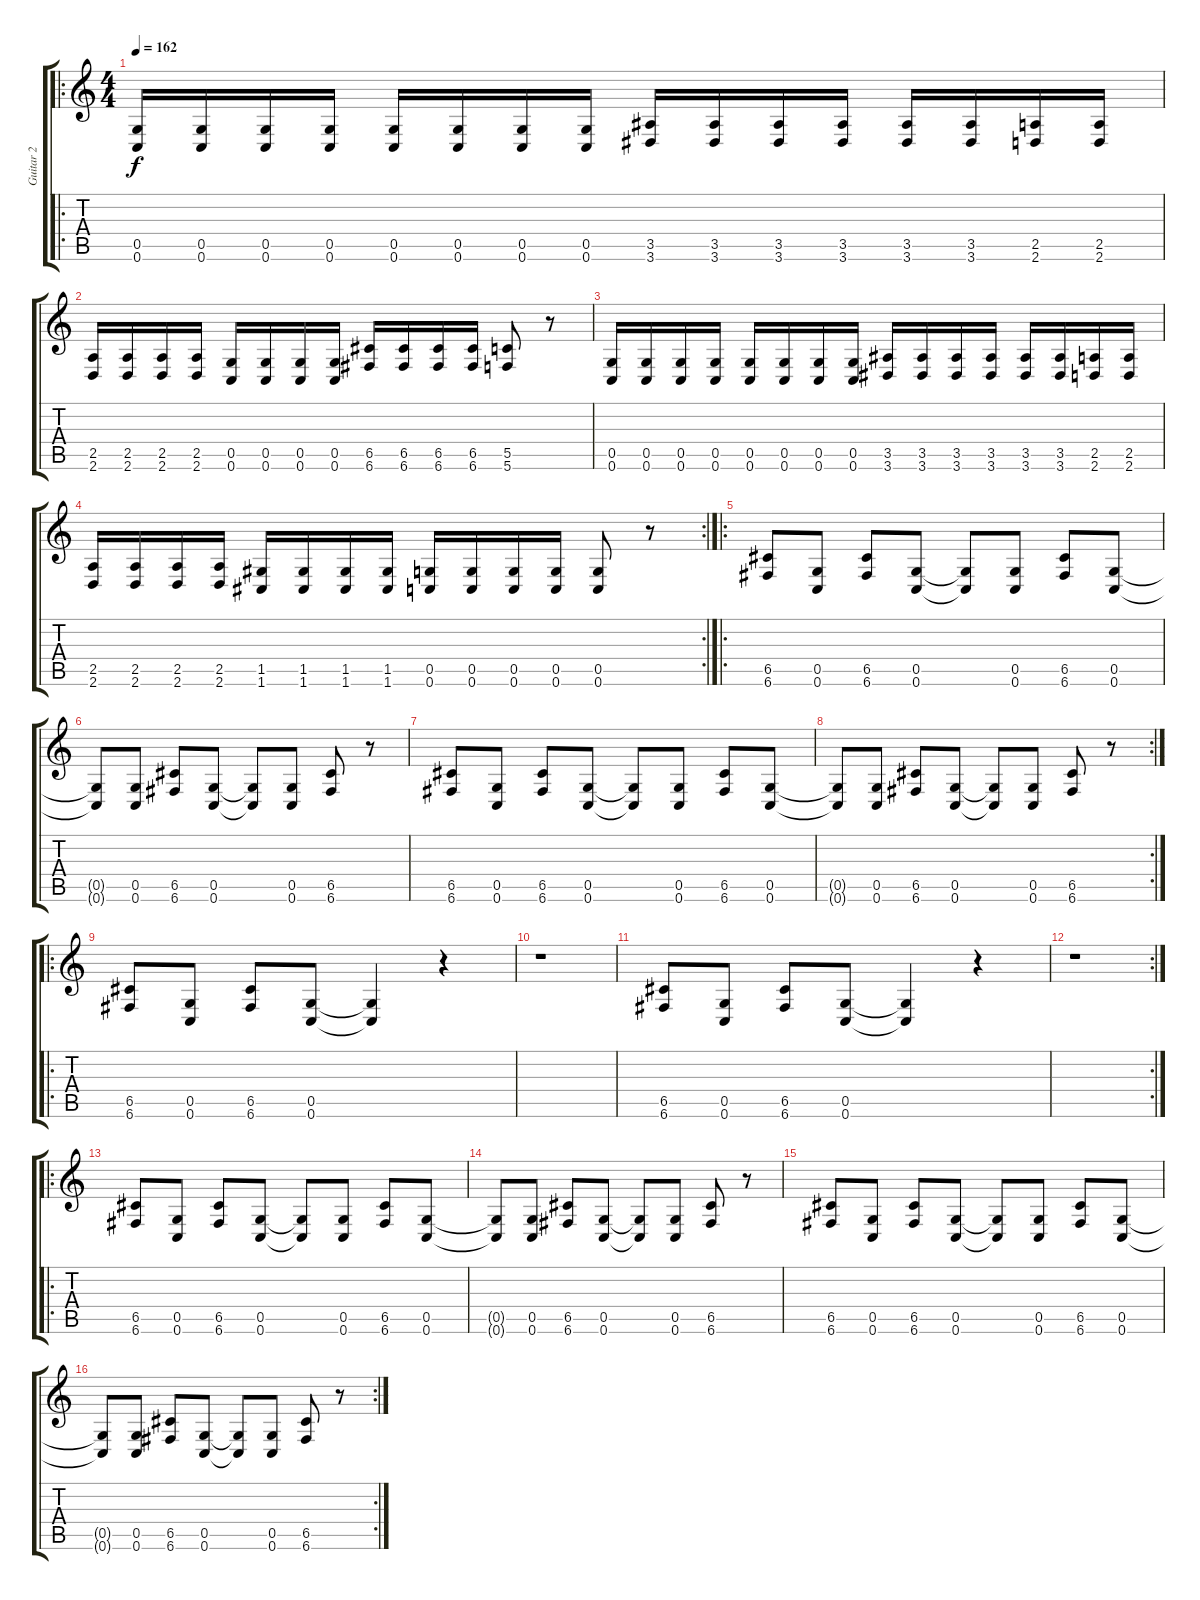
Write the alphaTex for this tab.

\track ("Guitar 2" "Guitar 2") {instrument distortionguitar}
\staff {score tabs}
\tuning (D4 A3 F3 C3 G2 C2) {hide}
\ro
\ts (4 4)
\tempo 162
\clef g2
\ks c
(0.5 0.6).16{dy f instrument distortionguitar} (0.5 0.6).16 (0.5 0.6).16 (0.5 0.6).16 (0.5 0.6).16 (0.5 0.6).16 (0.5 0.6).16 (0.5 0.6).16 (3.5 3.6).16 (3.5 3.6).16 (3.5 3.6).16 (3.5 3.6).16 (3.5 3.6).16 (3.5 3.6).16 (2.5 2.6).16 (2.5 2.6).16 |
(2.5 2.6).16 (2.5 2.6).16 (2.5 2.6).16 (2.5 2.6).16 (0.5 0.6).16 (0.5 0.6).16 (0.5 0.6).16 (0.5 0.6).16 (6.5 6.6).16 (6.5 6.6).16 (6.5 6.6).16 (6.5 6.6).16 (5.5 5.6).8 r.8 |
(0.5 0.6).16 (0.5 0.6).16 (0.5 0.6).16 (0.5 0.6).16 (0.5 0.6).16 (0.5 0.6).16 (0.5 0.6).16 (0.5 0.6).16 (3.5 3.6).16 (3.5 3.6).16 (3.5 3.6).16 (3.5 3.6).16 (3.5 3.6).16 (3.5 3.6).16 (2.5 2.6).16 (2.5 2.6).16 |
\rc 2
(2.5 2.6).16 (2.5 2.6).16 (2.5 2.6).16 (2.5 2.6).16 (1.5 1.6).16 (1.5 1.6).16 (1.5 1.6).16 (1.5 1.6).16 (0.5 0.6).16 (0.5 0.6).16 (0.5 0.6).16 (0.5 0.6).16 (0.5 0.6).8 r.8 |
\ro
(6.5 6.6).8 (0.5 0.6).8 (6.5 6.6).8 (0.5 0.6).8 (0.5{t} 0.6{t}).8 (0.5 0.6).8 (6.5 6.6).8 (0.5 0.6).8 |
(0.5{t} 0.6{t}).8 (0.5 0.6).8 (6.5 6.6).8 (0.5 0.6).8 (0.5{t} 0.6{t}).8 (0.5 0.6).8 (6.5 6.6).8 r.8 |
(6.5 6.6).8 (0.5 0.6).8 (6.5 6.6).8 (0.5 0.6).8 (0.5{t} 0.6{t}).8 (0.5 0.6).8 (6.5 6.6).8 (0.5 0.6).8 |
\rc 2
(0.5{t} 0.6{t}).8 (0.5 0.6).8 (6.5 6.6).8 (0.5 0.6).8 (0.5{t} 0.6{t}).8 (0.5 0.6).8 (6.5 6.6).8 r.8 |
\ro
(6.5 6.6).8 (0.5 0.6).8 (6.5 6.6).8 (0.5 0.6).8 (0.5{t} 0.6{t}).4 r.4 |
r.1 |
(6.5 6.6).8 (0.5 0.6).8 (6.5 6.6).8 (0.5 0.6).8 (0.5{t} 0.6{t}).4 r.4 |
\rc 2
r.1 |
\ro
(6.5 6.6).8 (0.5 0.6).8 (6.5 6.6).8 (0.5 0.6).8 (0.5{t} 0.6{t}).8 (0.5 0.6).8 (6.5 6.6).8 (0.5 0.6).8 |
(0.5{t} 0.6{t}).8 (0.5 0.6).8 (6.5 6.6).8 (0.5 0.6).8 (0.5{t} 0.6{t}).8 (0.5 0.6).8 (6.5 6.6).8 r.8 |
(6.5 6.6).8 (0.5 0.6).8 (6.5 6.6).8 (0.5 0.6).8 (0.5{t} 0.6{t}).8 (0.5 0.6).8 (6.5 6.6).8 (0.5 0.6).8 |
\rc 2
(0.5{t} 0.6{t}).8 (0.5 0.6).8 (6.5 6.6).8 (0.5 0.6).8 (0.5{t} 0.6{t}).8 (0.5 0.6).8 (6.5 6.6).8 r.8
